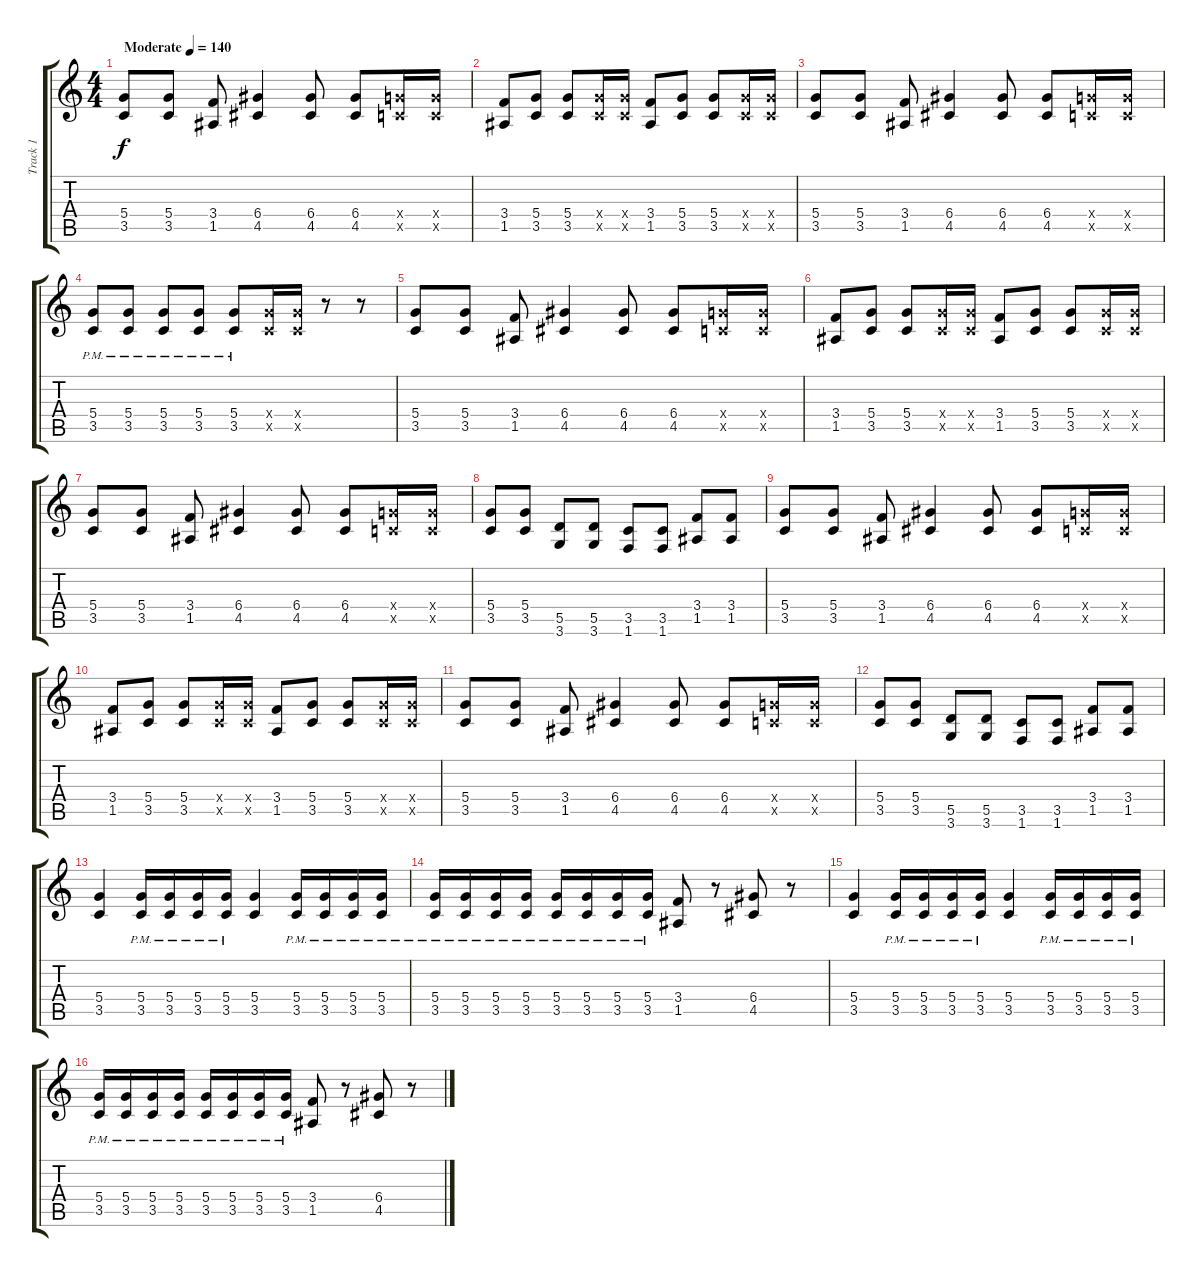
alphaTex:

\track ("Track 1" "Track 1") {instrument distortionguitar}
\staff {score tabs}
\tuning (E4 B3 G3 D3 A2 E2) {hide}
\ts (4 4)
\tempo (140 "Moderate")
\clef g2
\ks c
(5.4 3.5).8{dy f instrument distortionguitar} (5.4 3.5).8 (3.4 1.5).8 (6.4 4.5).4 (6.4 4.5).8 (6.4 4.5).8 (5.4{x} 3.5{x}).16 (5.4{x} 3.5{x}).16 |
(3.4 1.5).8 (5.4 3.5).8 (5.4 3.5).8 (5.4{x} 3.5{x}).16 (5.4{x} 3.5{x}).16 (3.4 1.5).8 (5.4 3.5).8 (5.4 3.5).8 (5.4{x} 3.5{x}).16 (5.4{x} 3.5{x}).16 |
(5.4 3.5).8 (5.4 3.5).8 (3.4 1.5).8 (6.4 4.5).4 (6.4 4.5).8 (6.4 4.5).8 (5.4{x} 3.5{x}).16 (5.4{x} 3.5{x}).16 |
(5.4{pm} 3.5{pm}).8 (5.4{pm} 3.5{pm}).8 (5.4{pm} 3.5{pm}).8 (5.4{pm} 3.5{pm}).8 (5.4{pm} 3.5{pm}).8 (5.4{x} 3.5{x}).16 (5.4{x} 3.5{x}).16 r.8 r.8 |
(5.4 3.5).8 (5.4 3.5).8 (3.4 1.5).8 (6.4 4.5).4 (6.4 4.5).8 (6.4 4.5).8 (5.4{x} 3.5{x}).16 (5.4{x} 3.5{x}).16 |
(3.4 1.5).8 (5.4 3.5).8 (5.4 3.5).8 (5.4{x} 3.5{x}).16 (5.4{x} 3.5{x}).16 (3.4 1.5).8 (5.4 3.5).8 (5.4 3.5).8 (5.4{x} 3.5{x}).16 (5.4{x} 3.5{x}).16 |
(5.4 3.5).8 (5.4 3.5).8 (3.4 1.5).8 (6.4 4.5).4 (6.4 4.5).8 (6.4 4.5).8 (5.4{x} 3.5{x}).16 (5.4{x} 3.5{x}).16 |
(5.4 3.5).8 (5.4 3.5).8 (5.5 3.6).8 (5.5 3.6).8 (3.5 1.6).8 (3.5 1.6).8 (3.4 1.5).8 (3.4 1.5).8 |
(5.4 3.5).8 (5.4 3.5).8 (3.4 1.5).8 (6.4 4.5).4 (6.4 4.5).8 (6.4 4.5).8 (5.4{x} 3.5{x}).16 (5.4{x} 3.5{x}).16 |
(3.4 1.5).8 (5.4 3.5).8 (5.4 3.5).8 (5.4{x} 3.5{x}).16 (5.4{x} 3.5{x}).16 (3.4 1.5).8 (5.4 3.5).8 (5.4 3.5).8 (5.4{x} 3.5{x}).16 (5.4{x} 3.5{x}).16 |
(5.4 3.5).8 (5.4 3.5).8 (3.4 1.5).8 (6.4 4.5).4 (6.4 4.5).8 (6.4 4.5).8 (5.4{x} 3.5{x}).16 (5.4{x} 3.5{x}).16 |
(5.4 3.5).8 (5.4 3.5).8 (5.5 3.6).8 (5.5 3.6).8 (3.5 1.6).8 (3.5 1.6).8 (3.4 1.5).8 (3.4 1.5).8 |
(5.4 3.5).4 (5.4{pm} 3.5{pm}).16 (5.4{pm} 3.5{pm}).16 (5.4{pm} 3.5{pm}).16 (5.4{pm} 3.5{pm}).16 (5.4 3.5).4 (5.4{pm} 3.5{pm}).16 (5.4{pm} 3.5{pm}).16 (5.4{pm} 3.5{pm}).16 (5.4{pm} 3.5{pm}).16 |
(5.4{pm} 3.5{pm}).16 (5.4{pm} 3.5{pm}).16 (5.4{pm} 3.5{pm}).16 (5.4{pm} 3.5{pm}).16 (5.4{pm} 3.5{pm}).16 (5.4{pm} 3.5{pm}).16 (5.4{pm} 3.5{pm}).16 (5.4{pm} 3.5{pm}).16 (3.4 1.5).8 r.8 (6.4 4.5).8 r.8 |
(5.4 3.5).4 (5.4{pm} 3.5{pm}).16 (5.4{pm} 3.5{pm}).16 (5.4{pm} 3.5{pm}).16 (5.4{pm} 3.5{pm}).16 (5.4 3.5).4 (5.4{pm} 3.5{pm}).16 (5.4{pm} 3.5{pm}).16 (5.4{pm} 3.5{pm}).16 (5.4{pm} 3.5{pm}).16 |
(5.4{pm} 3.5{pm}).16 (5.4{pm} 3.5{pm}).16 (5.4{pm} 3.5{pm}).16 (5.4{pm} 3.5{pm}).16 (5.4{pm} 3.5{pm}).16 (5.4{pm} 3.5{pm}).16 (5.4{pm} 3.5{pm}).16 (5.4{pm} 3.5{pm}).16 (3.4 1.5).8 r.8 (6.4 4.5).8 r.8
